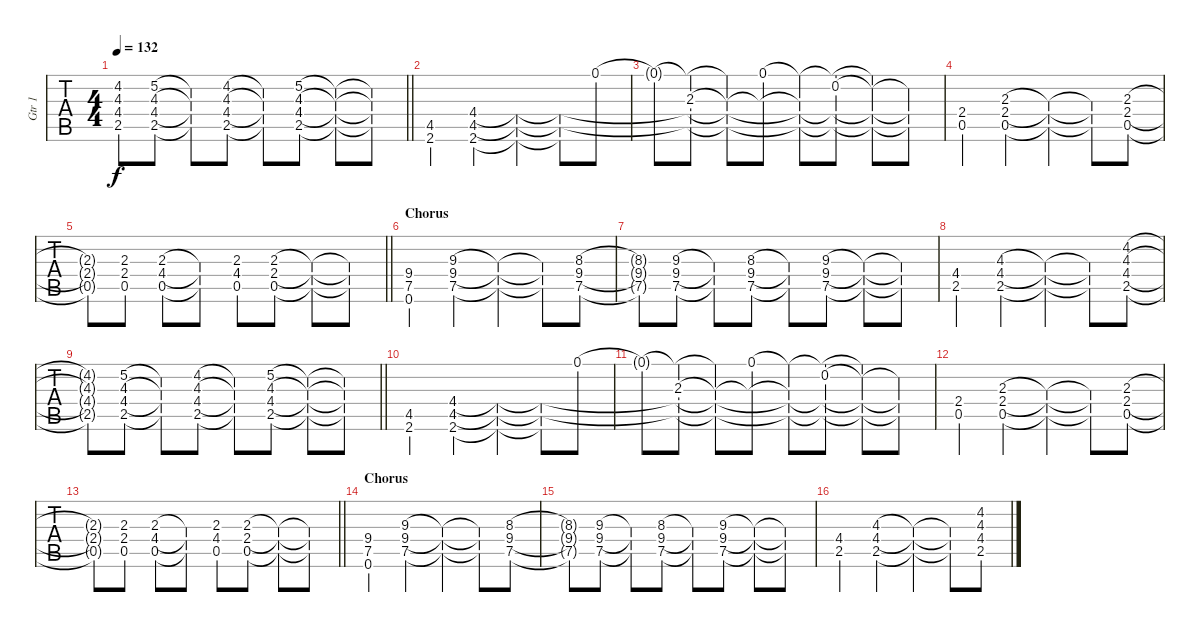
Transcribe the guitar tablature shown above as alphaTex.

\track ("Gtr 1" "Gtr 1") {instrument overdrivenguitar}
\staff {tabs}
\tuning (E4 B3 G3 D3 A2 E2) {hide}
\ts (4 4)
\tempo 132
\clef g2
\barLineRight lightlight
\ks c
(4.2{t} 4.3{t} 4.4{t} 2.5{t}).8{dy f} (5.2 4.3 4.4 2.5).8 (5.2{t} 4.3{t} 4.4{t} 2.5{t}).8 (4.2 4.3 4.4 2.5).8 (4.2{t} 4.3{t} 4.4{t} 2.5{t}).8 (5.2 4.3 4.4 2.5).8 (5.2{t} 4.3{t} 4.4{t} 2.5{t}).8 (5.2{t} 4.3{t} 4.4{t} 2.5{t}).8 |
(4.5 2.6).4 (4.4 4.5 2.6).4 (4.4{t} 4.5{t} 2.6{t}).4 (4.4{t} 4.5{t} 2.6{t}).8 0.1.8 |
0.1{t}.8 (0.1{t} 2.3 4.4{t} 4.5{t}).8 (0.1{t} 2.3{t} 4.4{t} 4.5{t}).8 (0.1 2.3{t}).8 (0.1{t} 2.3{t} 4.4{t} 4.5{t}).8 (0.1{t} 0.2 4.4{t} 4.5{t}).8 (0.1{t} 0.2{t} 4.4{t} 4.5{t}).8 (0.2{t} 4.4{t} 4.5{t}).8 |
(2.4 0.5).4 (2.3 2.4 0.5).4 (2.3{t} 2.4{t} 0.5{t}).4 (2.3{t} 2.4{t} 0.5{t}).8 (2.3 2.4 0.5).8 |
\barLineRight lightlight
(2.3{t} 2.4{t} 0.5{t}).8 (2.3 2.4 0.5).8 (2.3 4.4 0.5).8 (2.3{t} 4.4{t} 0.5{t}).8 (2.3 4.4 0.5).8 (2.3 2.4 0.5).8 (2.3{t} 2.4{t} 0.5{t}).8 (2.3{t} 2.4{t} 0.5{t}).8 |
\section ("" "Chorus")
(9.4 7.5 0.6).4 (9.3 9.4 7.5).4 (9.3{t} 9.4{t} 7.5{t}).4 (9.3{t} 9.4{t} 7.5{t}).8 (8.3 9.4 7.5).8 |
(8.3{t} 9.4{t} 7.5{t}).8 (9.3 9.4 7.5).8 (9.3{t} 9.4{t} 7.5{t}).8 (8.3 9.4 7.5).8 (8.3{t} 9.4{t} 7.5{t}).8 (9.3 9.4 7.5).8 (9.3{t} 9.4{t} 7.5{t}).8 (9.3{t} 9.4{t} 7.5{t}).8 |
(4.4 2.5).4 (4.3 4.4 2.5).4 (4.3{t} 4.4{t} 2.5{t}).4 (4.3{t} 4.4{t} 2.5{t}).8 (4.2 4.3 4.4 2.5).8 |
\barLineRight lightlight
(4.2{t} 4.3{t} 4.4{t} 2.5{t}).8 (5.2 4.3 4.4 2.5).8 (5.2{t} 4.3{t} 4.4{t} 2.5{t}).8 (4.2 4.3 4.4 2.5).8 (4.2{t} 4.3{t} 4.4{t} 2.5{t}).8 (5.2 4.3 4.4 2.5).8 (5.2{t} 4.3{t} 4.4{t} 2.5{t}).8 (5.2{t} 4.3{t} 4.4{t} 2.5{t}).8 |
(4.5 2.6).4 (4.4 4.5 2.6).4 (4.4{t} 4.5{t} 2.6{t}).4 (4.4{t} 4.5{t} 2.6{t}).8 0.1.8 |
0.1{t}.8 (0.1{t} 2.3 4.4{t} 4.5{t}).8 (0.1{t} 2.3{t} 4.4{t} 4.5{t}).8 (0.1 2.3{t}).8 (0.1{t} 2.3{t} 4.4{t} 4.5{t}).8 (0.1{t} 0.2 4.4{t} 4.5{t}).8 (0.1{t} 0.2{t} 4.4{t} 4.5{t}).8 (0.2{t} 4.4{t} 4.5{t}).8 |
(2.4 0.5).4 (2.3 2.4 0.5).4 (2.3{t} 2.4{t} 0.5{t}).4 (2.3{t} 2.4{t} 0.5{t}).8 (2.3 2.4 0.5).8 |
\barLineRight lightlight
(2.3{t} 2.4{t} 0.5{t}).8 (2.3 2.4 0.5).8 (2.3 4.4 0.5).8 (2.3{t} 4.4{t} 0.5{t}).8 (2.3 4.4 0.5).8 (2.3 2.4 0.5).8 (2.3{t} 2.4{t} 0.5{t}).8 (2.3{t} 2.4{t} 0.5{t}).8 |
\section ("" "Chorus")
(9.4 7.5 0.6).4 (9.3 9.4 7.5).4 (9.3{t} 9.4{t} 7.5{t}).4 (9.3{t} 9.4{t} 7.5{t}).8 (8.3 9.4 7.5).8 |
(8.3{t} 9.4{t} 7.5{t}).8 (9.3 9.4 7.5).8 (9.3{t} 9.4{t} 7.5{t}).8 (8.3 9.4 7.5).8 (8.3{t} 9.4{t} 7.5{t}).8 (9.3 9.4 7.5).8 (9.3{t} 9.4{t} 7.5{t}).8 (9.3{t} 9.4{t} 7.5{t}).8 |
(4.4 2.5).4 (4.3 4.4 2.5).4 (4.3{t} 4.4{t} 2.5{t}).4 (4.3{t} 4.4{t} 2.5{t}).8 (4.2 4.3 4.4 2.5).8
